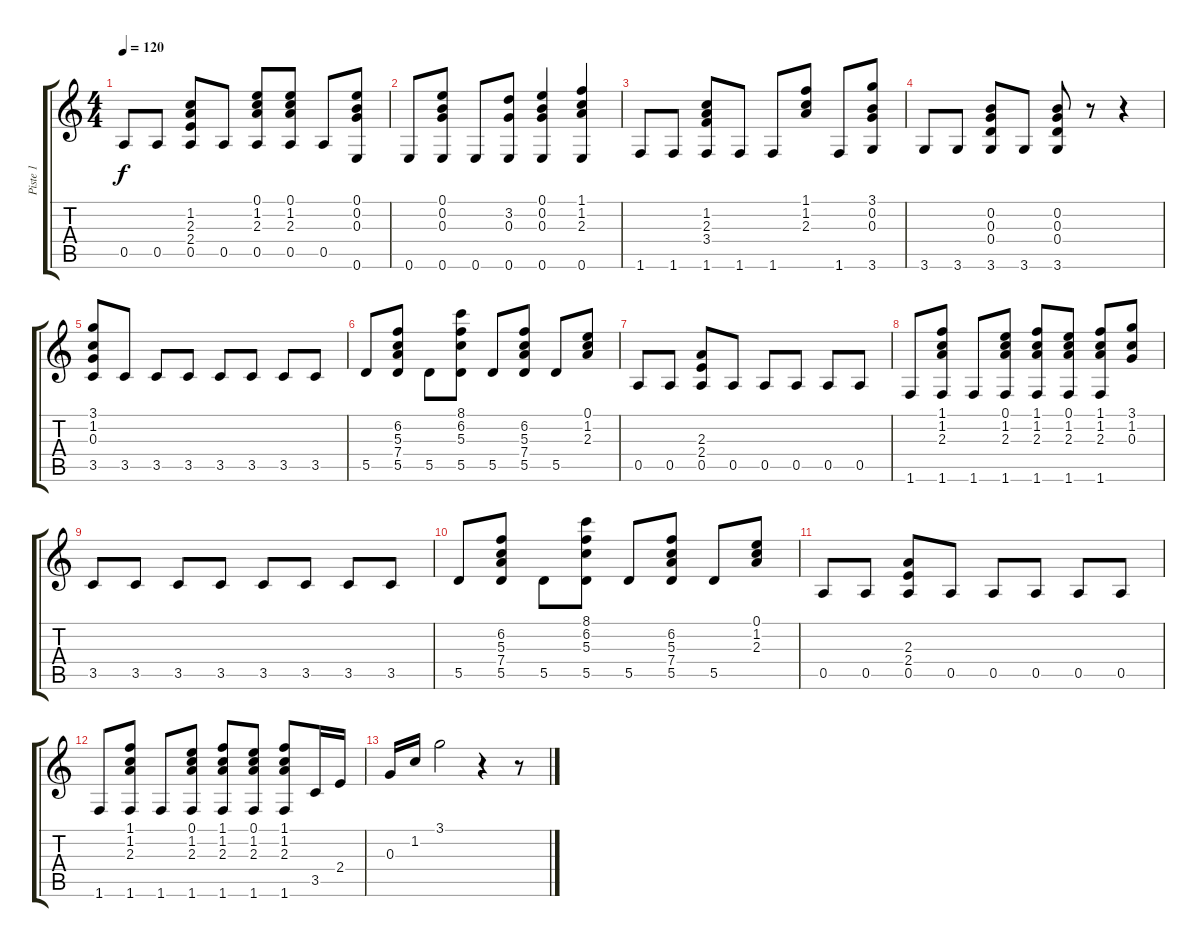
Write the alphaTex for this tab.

\track ("Piste 1" "Piste 1") {instrument acousticguitarsteel}
\staff {score tabs}
\tuning (E4 B3 G3 D3 A2 E2) {hide}
\ts (4 4)
\tempo 120
\clef g2
\ks c
0.5.8{dy f} 0.5.8 (1.2 2.3 2.4 0.5).8 0.5.8 (0.1 1.2 2.3 0.5).8 (0.1 1.2 2.3 0.5).8 0.5.8 (0.1 0.2 0.3 0.6).8 |
0.6.8 (0.1 0.2 0.3 0.6).8 0.6.8 (3.2 0.3 0.6).8 (0.1 0.2 0.3 0.6).4 (1.1 1.2 2.3 0.6).4 |
1.6.8 1.6.8 (1.2 2.3 3.4 1.6).8 1.6.8 1.6.8 (1.1 1.2 2.3).8 1.6.8 (3.1 0.2 0.3 3.6).8 |
3.6.8 3.6.8 (0.2 0.3 0.4 3.6).8 3.6.8 (0.2 0.3 0.4 3.6).8 r.8 r.4 |
(3.1 1.2 0.3 3.5).8 3.5.8 3.5.8 3.5.8 3.5.8 3.5.8 3.5.8 3.5.8 |
5.5.8 (6.2 5.3 7.4 5.5).8 5.5.8 (8.1 6.2 5.3 5.5).8 5.5.8 (6.2 5.3 7.4 5.5).8 5.5.8 (0.1 1.2 2.3).8 |
0.5.8 0.5.8 (2.3 2.4 0.5).8 0.5.8 0.5.8 0.5.8 0.5.8 0.5.8 |
1.6.8 (1.1 1.2 2.3 1.6).8 1.6.8 (0.1 1.2 2.3 1.6).8 (1.1 1.2 2.3 1.6).8 (0.1 1.2 2.3 1.6).8 (1.1 1.2 2.3 1.6).8 (3.1 1.2 0.3).8 |
3.5.8 3.5.8 3.5.8 3.5.8 3.5.8 3.5.8 3.5.8 3.5.8 |
5.5.8 (6.2 5.3 7.4 5.5).8 5.5.8 (8.1 6.2 5.3 5.5).8 5.5.8 (6.2 5.3 7.4 5.5).8 5.5.8 (0.1 1.2 2.3).8 |
0.5.8 0.5.8 (2.3 2.4 0.5).8 0.5.8 0.5.8 0.5.8 0.5.8 0.5.8 |
1.6.8 (1.1 1.2 2.3 1.6).8 1.6.8 (0.1 1.2 2.3 1.6).8 (1.1 1.2 2.3 1.6).8 (0.1 1.2 2.3 1.6).8 (1.1 1.2 2.3 1.6).8 3.5.16 2.4.16 |
0.3.16 1.2.16 3.1.2 r.4 r.8
